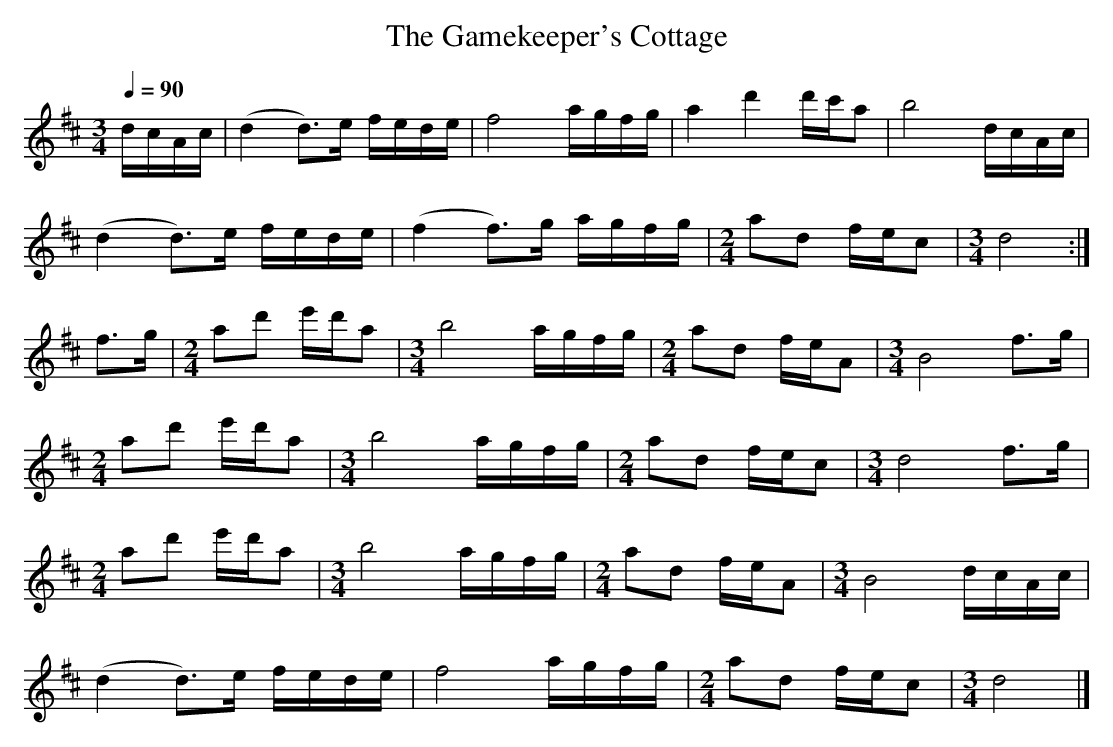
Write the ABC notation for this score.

X:1
T:Gamekeeper's Cottage, The
M:3/4
L:1/8
Q:1/4=90
K:Dmaj
d/2c/2A/2c/2 | \
(d2 d>)e f/2e/2d/2e/2 | f4 a/2g/2f/2g/2 | \
a2 d'2 d'/2c'/2a | b4 d/2c/2A/2c/2 |
(d2 d>)e f/2e/2d/2e/2 | (f2 f>)g a/2g/2f/2g/2 | \
[M:2/4] ad f/2e/2c | [M:3/4] d4 :|
f>g | \
[M:2/4] ad' e'/2d'/2a | [M:3/4] b4 a/2g/2f/2g/2 | [M:2/4] ad f/2e/2A | \
[M:3/4] B4 f>g |
[M:2/4] ad' e'/2d'/2a | [M:3/4] b4 a/2g/2f/2g/2 | [M:2/4] ad f/2e/2c | \
[M:3/4] d4 f>g |
[M:2/4] ad' e'/2d'/2a | [M:3/4] b4 a/2g/2f/2g/2 | [M:2/4] ad f/2e/2A | \
[M:3/4] B4 d/2c/2A/2c/2 |
(d2 d>)e f/2e/2d/2e/2 | f4 a/2g/2f/2g/2 | [M:2/4] ad f/2e/2c | \
[M:3/4] d4 |]
